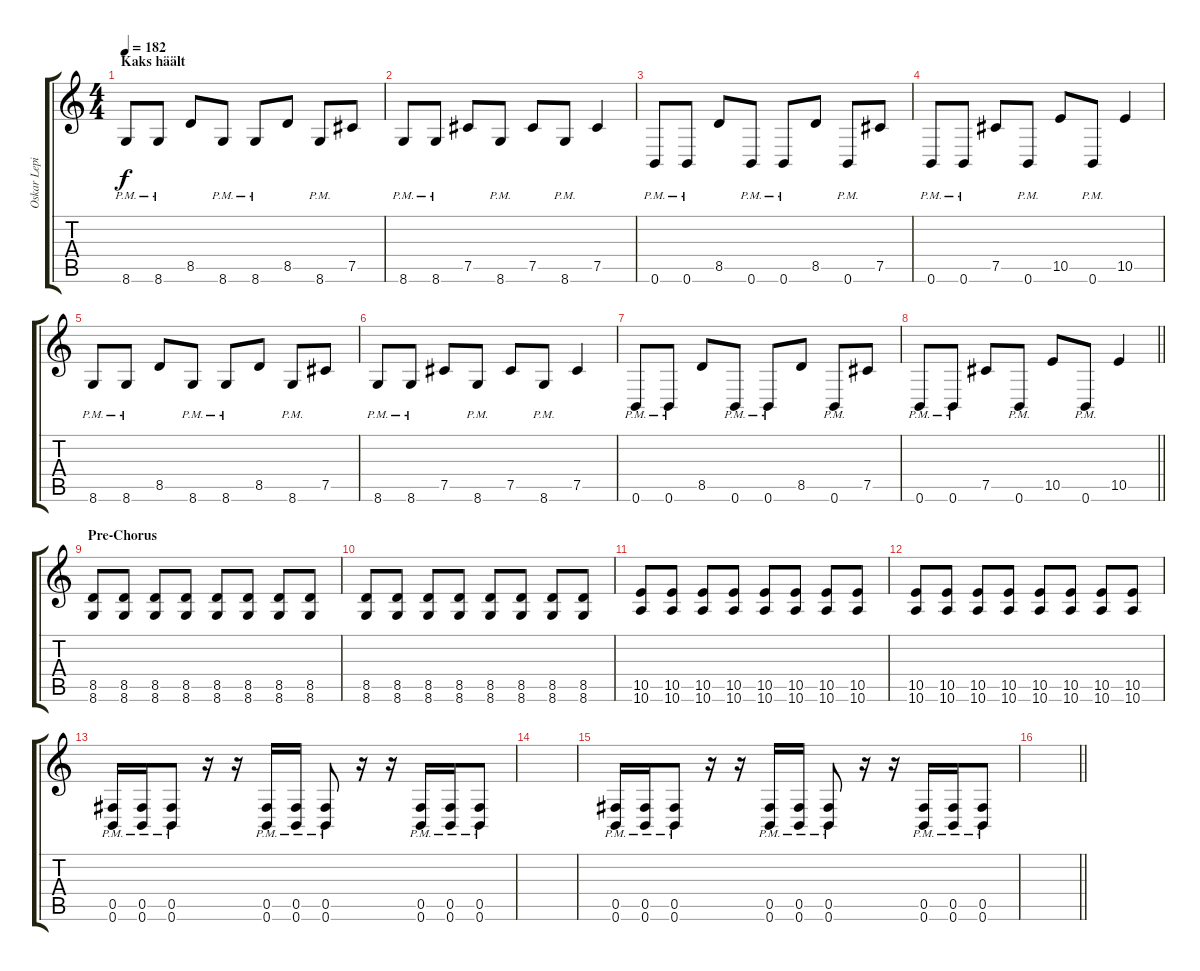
\track ("Oskar Lepik" "Oskar Lepi") {instrument overdrivenguitar}
\staff {score tabs}
\tuning (Db4 Ab3 E3 B2 Gb2 B1) {hide}
\ts (4 4)
\section ("" "Kaks häält")
\tempo 182
\clef g2
\ks c
8.6{pm}.8{dy f} 8.6{pm}.8 8.5.8 8.6{pm}.8 8.6{pm}.8 8.5.8 8.6{pm}.8 7.5.8 |
8.6{pm}.8 8.6{pm}.8 7.5.8 8.6{pm}.8 7.5.8 8.6{pm}.8 7.5.4 |
0.6{pm}.8 0.6{pm}.8 8.5.8 0.6{pm}.8 0.6{pm}.8 8.5.8 0.6{pm}.8 7.5.8 |
0.6{pm}.8 0.6{pm}.8 7.5.8 0.6{pm}.8 10.5.8 0.6{pm}.8 10.5.4 |
8.6{pm}.8 8.6{pm}.8 8.5.8 8.6{pm}.8 8.6{pm}.8 8.5.8 8.6{pm}.8 7.5.8 |
8.6{pm}.8 8.6{pm}.8 7.5.8 8.6{pm}.8 7.5.8 8.6{pm}.8 7.5.4 |
0.6{pm}.8 0.6{pm}.8 8.5.8 0.6{pm}.8 0.6{pm}.8 8.5.8 0.6{pm}.8 7.5.8 |
\barLineRight lightlight
0.6{pm}.8 0.6{pm}.8 7.5.8 0.6{pm}.8 10.5.8 0.6{pm}.8 10.5.4 |
\section ("" "Pre-Chorus")
(8.5 8.6).8 (8.5 8.6).8 (8.5 8.6).8 (8.5 8.6).8 (8.5 8.6).8 (8.5 8.6).8 (8.5 8.6).8 (8.5 8.6).8 |
(8.5 8.6).8 (8.5 8.6).8 (8.5 8.6).8 (8.5 8.6).8 (8.5 8.6).8 (8.5 8.6).8 (8.5 8.6).8 (8.5 8.6).8 |
(10.5 10.6).8 (10.5 10.6).8 (10.5 10.6).8 (10.5 10.6).8 (10.5 10.6).8 (10.5 10.6).8 (10.5 10.6).8 (10.5 10.6).8 |
(10.5 10.6).8 (10.5 10.6).8 (10.5 10.6).8 (10.5 10.6).8 (10.5 10.6).8 (10.5 10.6).8 (10.5 10.6).8 (10.5 10.6).8 |
(0.5{pm} 0.6{pm}).16 (0.5{pm} 0.6{pm}).16 (0.5{pm} 0.6{pm}).8 r.16 r.16 (0.5{pm} 0.6{pm}).16 (0.5{pm} 0.6{pm}).16 (0.5{pm} 0.6{pm}).8 r.16 r.16 (0.5{pm} 0.6{pm}).16 (0.5{pm} 0.6{pm}).16 (0.5{pm} 0.6{pm}).8 |
|
(0.5{pm} 0.6{pm}).16 (0.5{pm} 0.6{pm}).16 (0.5{pm} 0.6{pm}).8 r.16 r.16 (0.5{pm} 0.6{pm}).16 (0.5{pm} 0.6{pm}).16 (0.5{pm} 0.6{pm}).8 r.16 r.16 (0.5{pm} 0.6{pm}).16 (0.5{pm} 0.6{pm}).16 (0.5{pm} 0.6{pm}).8 |
\barLineRight lightlight
